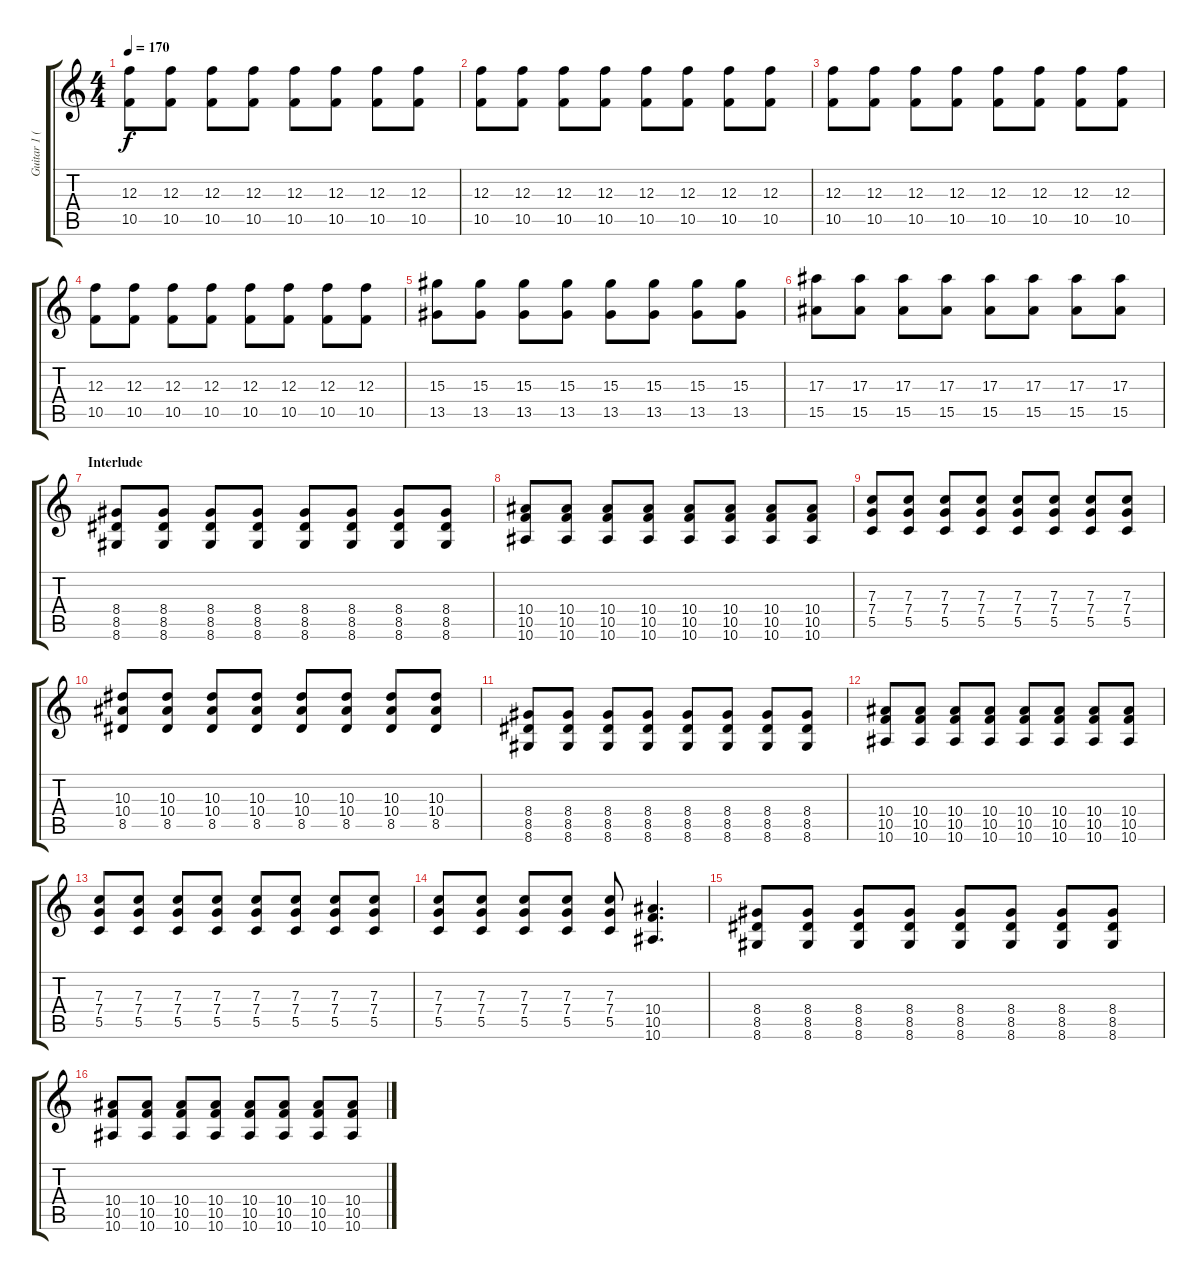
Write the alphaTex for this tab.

\track ("Guitar 1 (Dan Jacobs)" "Guitar 1 (") {instrument distortionguitar}
\staff {score tabs}
\tuning (D4 A3 F3 C3 G2 C2) {hide}
\ts (4 4)
\tempo 170
\clef g2
\ks c
(12.3 10.5).8{dy f} (12.3 10.5).8 (12.3 10.5).8 (12.3 10.5).8 (12.3 10.5).8 (12.3 10.5).8 (12.3 10.5).8 (12.3 10.5).8 |
(12.3 10.5).8 (12.3 10.5).8 (12.3 10.5).8 (12.3 10.5).8 (12.3 10.5).8 (12.3 10.5).8 (12.3 10.5).8 (12.3 10.5).8 |
(12.3 10.5).8 (12.3 10.5).8 (12.3 10.5).8 (12.3 10.5).8 (12.3 10.5).8 (12.3 10.5).8 (12.3 10.5).8 (12.3 10.5).8 |
(12.3 10.5).8 (12.3 10.5).8 (12.3 10.5).8 (12.3 10.5).8 (12.3 10.5).8 (12.3 10.5).8 (12.3 10.5).8 (12.3 10.5).8 |
(15.3 13.5).8 (15.3 13.5).8 (15.3 13.5).8 (15.3 13.5).8 (15.3 13.5).8 (15.3 13.5).8 (15.3 13.5).8 (15.3 13.5).8 |
(17.3 15.5).8 (17.3 15.5).8 (17.3 15.5).8 (17.3 15.5).8 (17.3 15.5).8 (17.3 15.5).8 (17.3 15.5).8 (17.3 15.5).8 |
\section ("" "Interlude")
(8.4 8.5 8.6).8{volume 11 balance 10} (8.4 8.5 8.6).8 (8.4 8.5 8.6).8 (8.4 8.5 8.6).8 (8.4 8.5 8.6).8 (8.4 8.5 8.6).8 (8.4 8.5 8.6).8 (8.4 8.5 8.6).8 |
(10.4 10.5 10.6).8 (10.4 10.5 10.6).8 (10.4 10.5 10.6).8 (10.4 10.5 10.6).8 (10.4 10.5 10.6).8 (10.4 10.5 10.6).8 (10.4 10.5 10.6).8 (10.4 10.5 10.6).8 |
(7.3 7.4 5.5).8 (7.3 7.4 5.5).8 (7.3 7.4 5.5).8 (7.3 7.4 5.5).8 (7.3 7.4 5.5).8 (7.3 7.4 5.5).8 (7.3 7.4 5.5).8 (7.3 7.4 5.5).8 |
(10.3 10.4 8.5).8 (10.3 10.4 8.5).8 (10.3 10.4 8.5).8 (10.3 10.4 8.5).8 (10.3 10.4 8.5).8 (10.3 10.4 8.5).8 (10.3 10.4 8.5).8 (10.3 10.4 8.5).8 |
(8.4 8.5 8.6).8 (8.4 8.5 8.6).8 (8.4 8.5 8.6).8 (8.4 8.5 8.6).8 (8.4 8.5 8.6).8 (8.4 8.5 8.6).8 (8.4 8.5 8.6).8 (8.4 8.5 8.6).8 |
(10.4 10.5 10.6).8 (10.4 10.5 10.6).8 (10.4 10.5 10.6).8 (10.4 10.5 10.6).8 (10.4 10.5 10.6).8 (10.4 10.5 10.6).8 (10.4 10.5 10.6).8 (10.4 10.5 10.6).8 |
(7.3 7.4 5.5).8 (7.3 7.4 5.5).8 (7.3 7.4 5.5).8 (7.3 7.4 5.5).8 (7.3 7.4 5.5).8 (7.3 7.4 5.5).8 (7.3 7.4 5.5).8 (7.3 7.4 5.5).8 |
(7.3 7.4 5.5).8 (7.3 7.4 5.5).8 (7.3 7.4 5.5).8 (7.3 7.4 5.5).8 (7.3 7.4 5.5).8 (10.4 10.5 10.6).4{d} |
(8.4 8.5 8.6).8 (8.4 8.5 8.6).8 (8.4 8.5 8.6).8 (8.4 8.5 8.6).8 (8.4 8.5 8.6).8 (8.4 8.5 8.6).8 (8.4 8.5 8.6).8 (8.4 8.5 8.6).8 |
(10.4 10.5 10.6).8 (10.4 10.5 10.6).8 (10.4 10.5 10.6).8 (10.4 10.5 10.6).8 (10.4 10.5 10.6).8 (10.4 10.5 10.6).8 (10.4 10.5 10.6).8 (10.4 10.5 10.6).8
